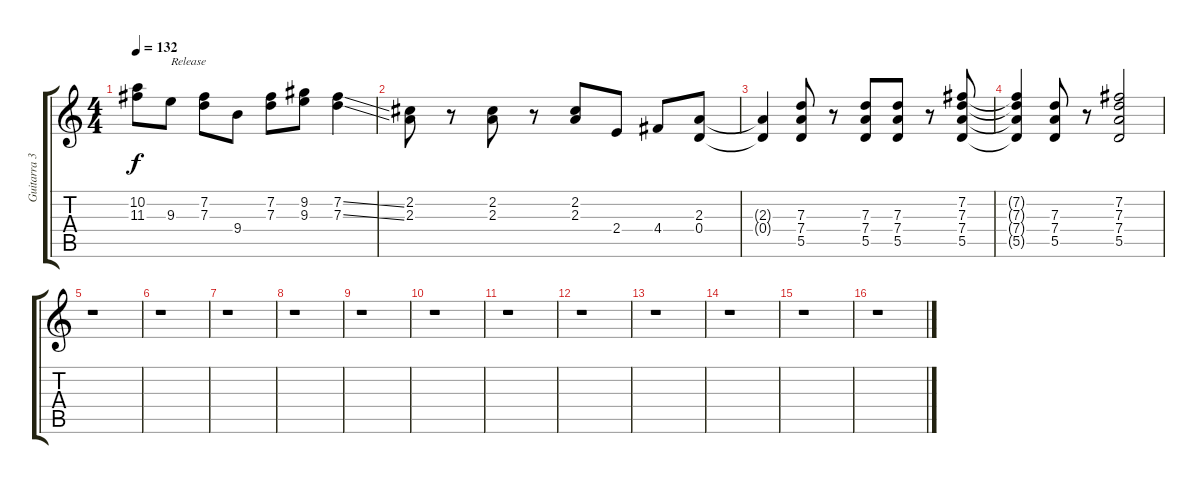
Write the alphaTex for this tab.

\track ("Guitarra 3" "Guitarra 3") {instrument distortionguitar}
\staff {score tabs}
\tuning (E4 B3 G3 D3 A2 E2) {hide}
\ts (4 4)
\tempo 132
\clef g2
\ks c
(10.2 11.3).8{dy f} 9.3.8{txt "Release"} (7.2 7.3).8 9.4.8 (7.2 7.3).8 (9.2 9.3).8 (7.2{ss} 7.3{ss}).4 |
(2.2 2.3).8 r.8 (2.2 2.3).8 r.8 (2.2 2.3).8 2.4.8 4.4.8 (2.3 0.4).8 |
(2.3{t} 0.4{t}).4 (7.3 7.4 5.5).8 r.8 (7.3 7.4 5.5).8 (7.3 7.4 5.5).8 r.8 (7.2 7.3 7.4 5.5).8 |
(7.2{t} 7.3{t} 7.4{t} 5.5{t}).4 (7.3 7.4 5.5).8 r.8 (7.2 7.3 7.4 5.5).2 |
r.1 |
r.1 |
r.1 |
r.1 |
r.1 |
r.1 |
r.1 |
r.1 |
r.1 |
r.1 |
r.1 |
r.1
